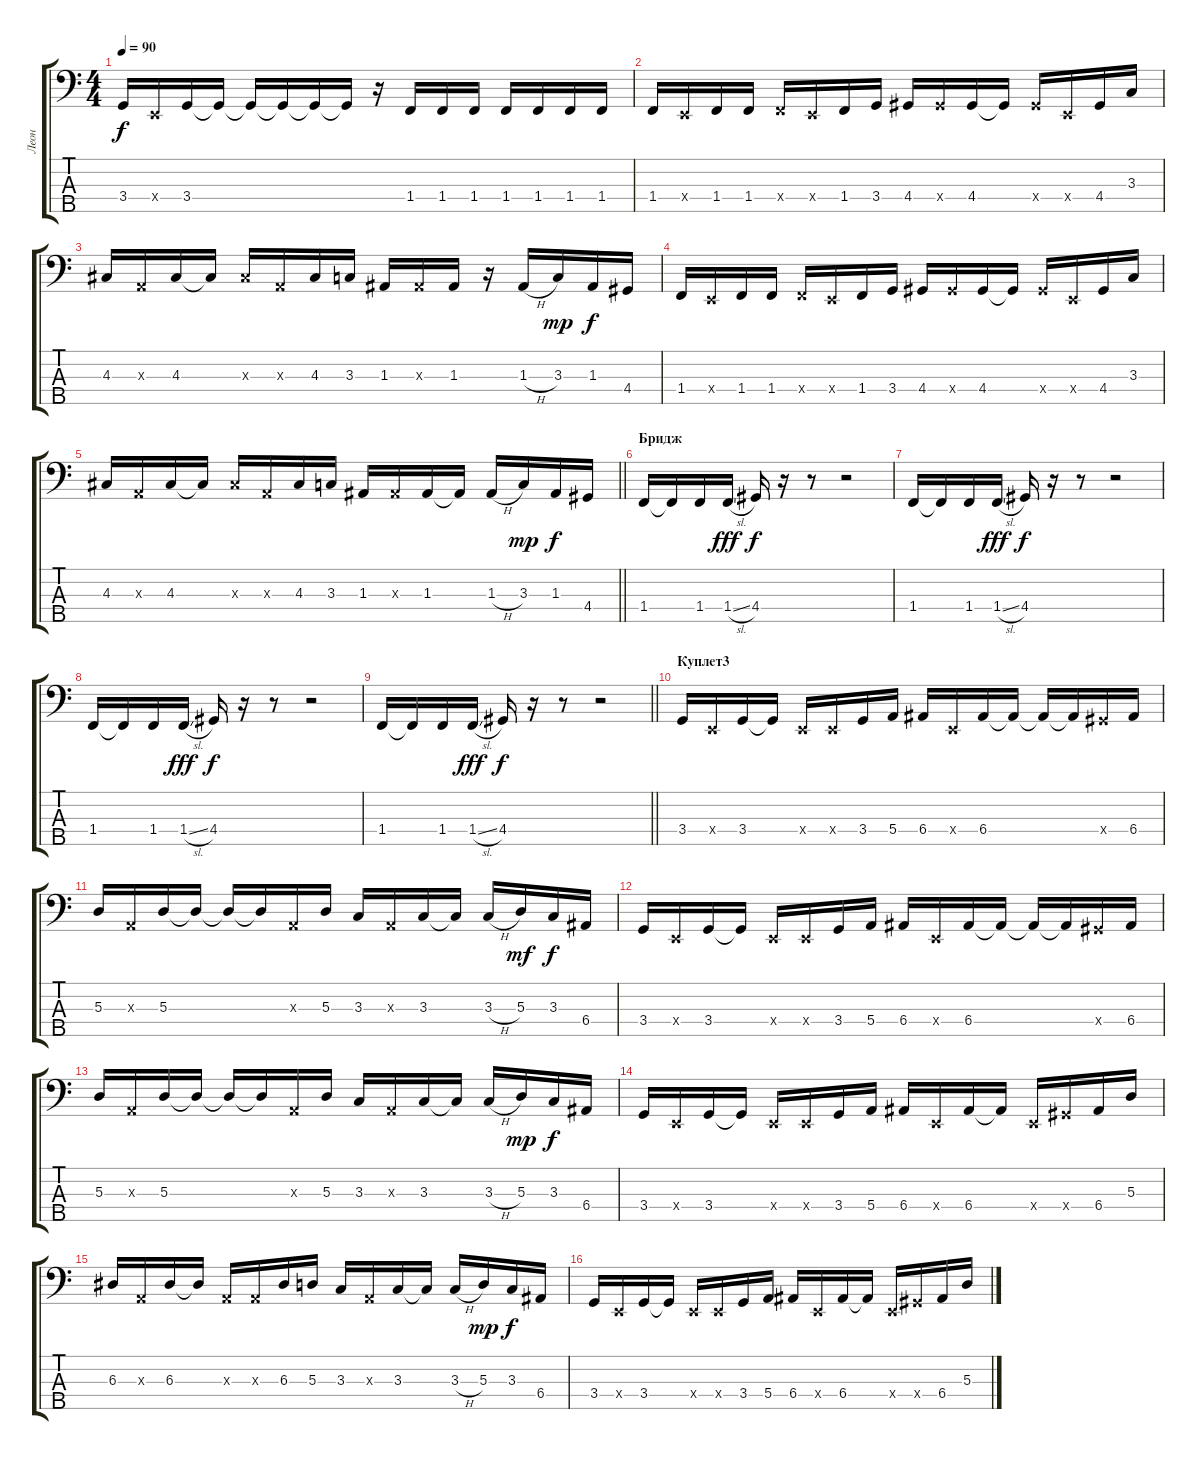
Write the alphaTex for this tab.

\track ("Леон" "Леон") {instrument electricbassfinger}
\staff {score tabs}
\tuning (G2 D2 A1 E1 B0) {hide}
\ts (4 4)
\tempo 90
\clef f4
\ks c
3.4.16{dy f} 0.4{x}.16 3.4.16 3.4{t}.16 3.4{t}.16 3.4{t}.16 3.4{t}.16 3.4{t}.16 r.16 1.4.16 1.4.16 1.4.16 1.4.16 1.4.16 1.4.16 1.4.16 |
1.4.16 0.4{x}.16 1.4.16 1.4.16 1.4{x}.16 0.4{x}.16 1.4.16 3.4.16 4.4.16 4.4{x}.16 4.4.16 4.4{t}.16 4.4{x}.16 0.4{x}.16 4.4.16 3.3.16 |
4.3.16 0.3{x}.16 4.3.16 4.3{t}.16 4.3{x}.16 0.3{x}.16 4.3.16 3.3.16 1.3.16 1.3{x}.16 1.3.16 r.16 1.3{h}.16 3.3.16{dy mp} 1.3.16{dy f} 4.4.16 |
1.4.16 0.4{x}.16 1.4.16 1.4.16 1.4{x}.16 0.4{x}.16 1.4.16 3.4.16 4.4.16 4.4{x}.16 4.4.16 4.4{t}.16 4.4{x}.16 0.4{x}.16 4.4.16 3.3.16 |
\barLineRight lightlight
4.3.16 0.3{x}.16 4.3.16 4.3{t}.16 4.3{x}.16 0.3{x}.16 4.3.16 3.3.16 1.3.16 1.3{x}.16 1.3.16 1.3{t}.16 1.3{h}.16 3.3.16{dy mp} 1.3.16{dy f} 4.4.16 |
\section ("" "Бридж")
1.4.16 1.4{t}.16 1.4.16 1.4{sl}.16{dy fff} 4.4.16{dy f} r.16 r.8 r.2 |
1.4.16 1.4{t}.16 1.4.16 1.4{sl}.16{dy fff} 4.4.16{dy f} r.16 r.8 r.2 |
1.4.16 1.4{t}.16 1.4.16 1.4{sl}.16{dy fff} 4.4.16{dy f} r.16 r.8 r.2 |
\barLineRight lightlight
1.4.16 1.4{t}.16 1.4.16 1.4{sl}.16{dy fff} 4.4.16{dy f} r.16 r.8 r.2 |
\section ("" "Куплет3")
3.4.16 0.4{x}.16 3.4.16 3.4{t}.16 0.4{x}.16 0.4{x}.16 3.4.16 5.4.16 6.4.16 0.4{x}.16 6.4.16 6.4{t}.16 6.4{t}.16 6.4{t}.16 4.4{x}.16 6.4.16 |
5.3.16 0.3{x}.16 5.3.16 5.3{t}.16 5.3{t}.16 5.3{t}.16 0.3{x}.16 5.3.16 3.3.16 0.3{x}.16 3.3.16 3.3{t}.16 3.3{h}.16 5.3.16{dy mf} 3.3.16{dy f} 6.4.16 |
3.4.16 0.4{x}.16 3.4.16 3.4{t}.16 0.4{x}.16 0.4{x}.16 3.4.16 5.4.16 6.4.16 0.4{x}.16 6.4.16 6.4{t}.16 6.4{t}.16 6.4{t}.16 4.4{x}.16 6.4.16 |
5.3.16 0.3{x}.16 5.3.16 5.3{t}.16 5.3{t}.16 5.3{t}.16 0.3{x}.16 5.3.16 3.3.16 0.3{x}.16 3.3.16 3.3{t}.16 3.3{h}.16 5.3.16{dy mp} 3.3.16{dy f} 6.4.16 |
3.4.16 0.4{x}.16 3.4.16 3.4{t}.16 0.4{x}.16 0.4{x}.16 3.4.16 5.4.16 6.4.16 0.4{x}.16 6.4.16 6.4{t}.16 0.4{x}.16 4.4{x}.16 6.4.16 5.3.16 |
6.3.16 0.3{x}.16 6.3.16 6.3{t}.16 0.3{x}.16 0.3{x}.16 6.3.16 5.3.16 3.3.16 0.3{x}.16 3.3.16 3.3{t}.16 3.3{h}.16 5.3.16{dy mp} 3.3.16{dy f} 6.4.16 |
3.4.16 0.4{x}.16 3.4.16 3.4{t}.16 0.4{x}.16 0.4{x}.16 3.4.16 5.4.16 6.4.16 0.4{x}.16 6.4.16 6.4{t}.16 0.4{x}.16 4.4{x}.16 6.4.16 5.3.16
